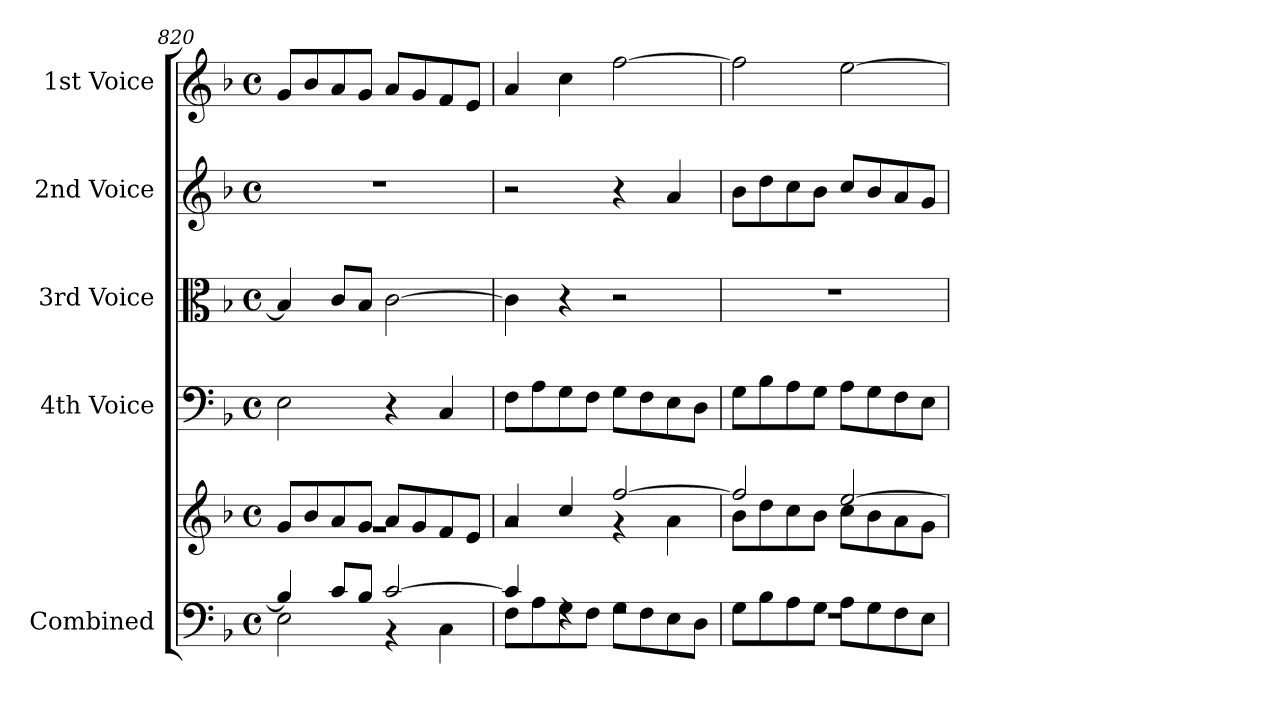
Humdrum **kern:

**kern	**kern	**kern	**kern	**kern	**kern
*part5	*part5	*part4	*part3	*part2	*part1
*staff6	*staff5	*staff4	*staff3	*staff2	*staff1
*I"Combined	*	*I"4th Voice	*I"3rd Voice	*I"2nd Voice	*I"1st Voice
*clefF4	*clefG2	*clefF4	*clefC3	*clefG2	*clefG2
*k[b-]	*k[b-]	*k[b-]	*k[b-]	*k[b-]	*k[b-]
*M4/4	*M4/4	*M4/4	*M4/4	*M4/4	*M4/4
*met(c)	*met(c)	*met(c)	*met(c)	*met(c)	*met(c)
=820	=820	=820	=820	=820	=820
*^	*^	*	*	*	*
4B-/]	2E\	8g/L	1rg	2E\	4B-/]	1r	8g/L
.	.	8b-/	.	.	.	.	8b-/
8c/L	.	8a/	.	.	8c/L	.	8a/
8B-/J	.	8g/J	.	.	8B-/J	.	8g/J
[2c/	4r	8a/L	.	4r	[2c\	.	8a/L
.	.	8g/	.	.	.	.	8g/
.	4C\	8f/	.	4C/	.	.	8f/
.	.	8e/J	.	.	.	.	8e/J
=821	=821	=821	=821	=821	=821	=821	=821
4c/]	8F\L	4a/	2rg	8F\L	4c\]	2r	4a/
.	8A\	.	.	8A\	.	.	.
4rF	8G\	4cc/	.	8G\	4r	.	4cc\
.	8F\J	.	.	8F\J	.	.	.
2rF	8G\L	[2ff/	4r	8G\L	2r	4r	[2ff\
.	8F\	.	.	8F\	.	.	.
.	8E\	.	4a\	8E\	.	4a/	.
.	8D\J	.	.	8D\J	.	.	.
!!LO:LB:g=z
=822	=822	=822	=822	=822	=822	=822	=822
1rF	8G\L	2ff/]	8b-\L	8G\L	1r	8b-\L	2ff\]
.	8B-\	.	8dd\	8B-\	.	8dd\	.
.	8A\	.	8cc\	8A\	.	8cc\	.
.	8G\J	.	8b-\J	8G\J	.	8b-\J	.
.	8A\L	[2ee/	8cc\L	8A\L	.	8cc/L	[2ee\
.	8G\	.	8b-\	8G\	.	8b-/	.
.	8F\	.	8a\	8F\	.	8a/	.
.	8E\J	.	8g\J	8E\J	.	8g/J	.
*v	*v	*	*	*	*	*	*
*	*v	*v	*	*	*	*
=	=	=	=	=	=
*-	*-	*-	*-	*-	*-
